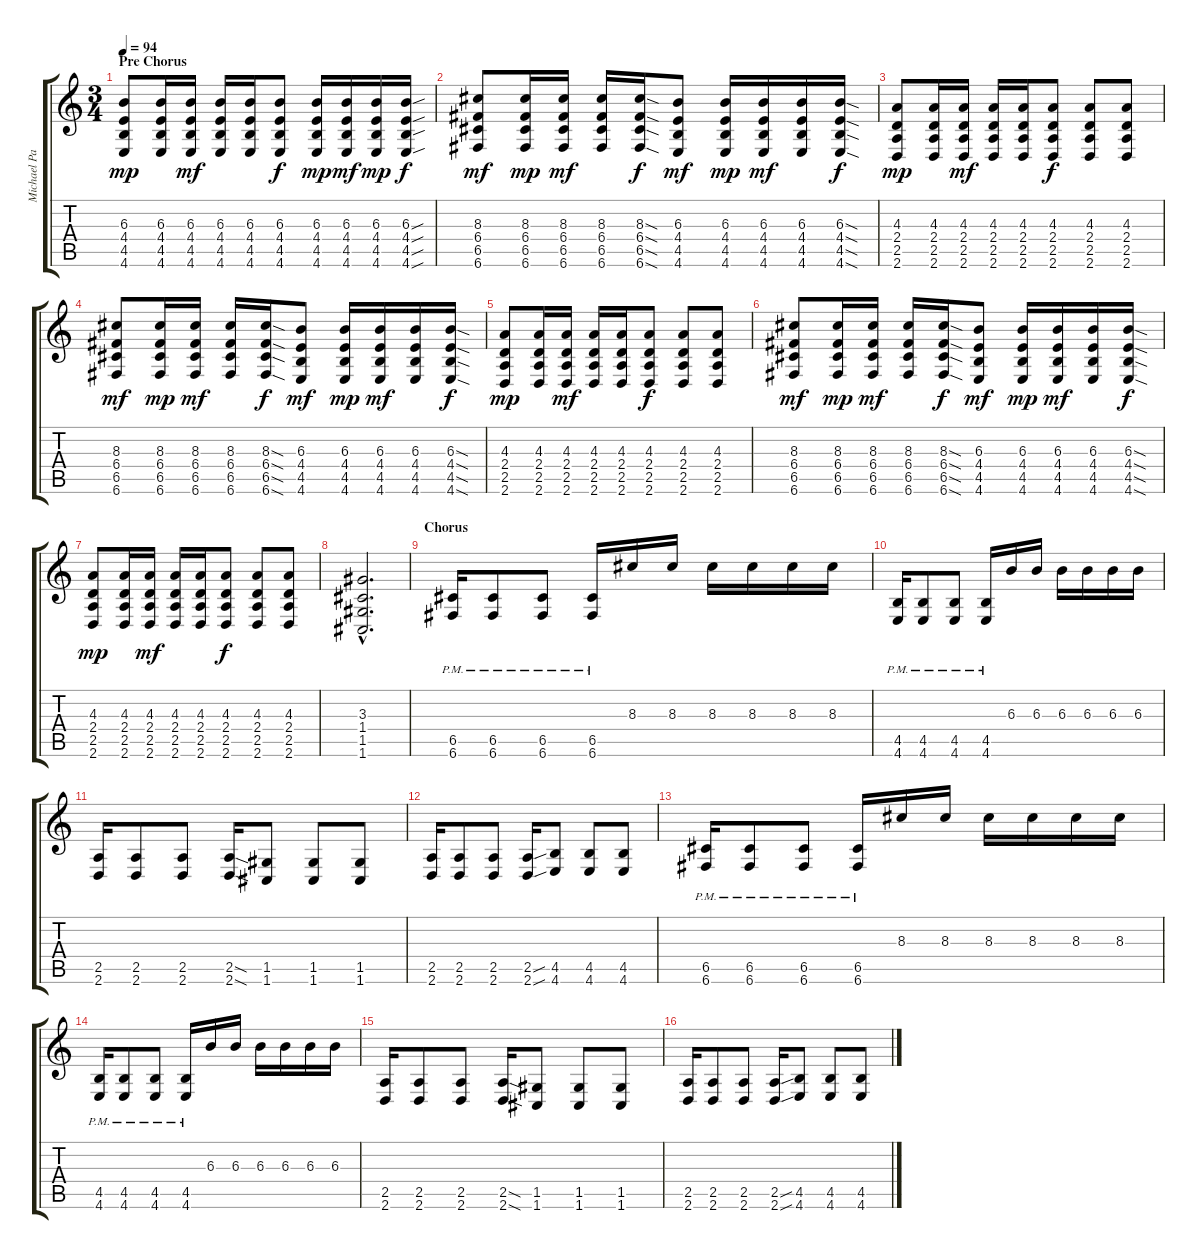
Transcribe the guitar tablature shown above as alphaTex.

\track ("Michael Padget" "Michael Pa") {instrument distortionguitar}
\staff {score tabs}
\tuning (D4 A3 F3 C3 G2 C2) {hide}
\ts (3 4)
\section ("" "Pre Chorus")
\tempo 94
\clef g2
\ks c
(6.3 4.4 4.5 4.6).8{dy mp} (6.3 4.4 4.5 4.6).16 (6.3 4.4 4.5 4.6).16{dy mf} (6.3 4.4 4.5 4.6).16 (6.3 4.4 4.5 4.6).16 (6.3 4.4 4.5 4.6).8{dy f} (6.3 4.4 4.5 4.6).16{dy mp} (6.3 4.4 4.5 4.6).16{dy mf} (6.3 4.4 4.5 4.6).16{dy mp} (6.3{sou} 4.4{sou} 4.5{sou} 4.6{sou}).16{dy f} |
(8.3 6.4 6.5 6.6).8{dy mf} (8.3 6.4 6.5 6.6).16{dy mp} (8.3 6.4 6.5 6.6).16{dy mf} (8.3 6.4 6.5 6.6).16 (8.3{sod} 6.4{sod} 6.5{sod} 6.6{sod}).16{dy f} (6.3 4.4 4.5 4.6).8{dy mf} (6.3 4.4 4.5 4.6).16{dy mp} (6.3 4.4 4.5 4.6).16{dy mf} (6.3 4.4 4.5 4.6).16 (6.3{sod} 4.4{sod} 4.5{sod} 4.6{sod}).16{dy f} |
(4.3 2.4 2.5 2.6).8{dy mp} (4.3 2.4 2.5 2.6).16 (4.3 2.4 2.5 2.6).16{dy mf} (4.3 2.4 2.5 2.6).16 (4.3 2.4 2.5 2.6).16 (4.3 2.4 2.5 2.6).8{dy f} (4.3 2.4 2.5 2.6).8 (4.3 2.4 2.5 2.6).8 |
(8.3 6.4 6.5 6.6).8{dy mf} (8.3 6.4 6.5 6.6).16{dy mp} (8.3 6.4 6.5 6.6).16{dy mf} (8.3 6.4 6.5 6.6).16 (8.3{sod} 6.4{sod} 6.5{sod} 6.6{sod}).16{dy f} (6.3 4.4 4.5 4.6).8{dy mf} (6.3 4.4 4.5 4.6).16{dy mp} (6.3 4.4 4.5 4.6).16{dy mf} (6.3 4.4 4.5 4.6).16 (6.3{sod} 4.4{sod} 4.5{sod} 4.6{sod}).16{dy f} |
(4.3 2.4 2.5 2.6).8{dy mp} (4.3 2.4 2.5 2.6).16 (4.3 2.4 2.5 2.6).16{dy mf} (4.3 2.4 2.5 2.6).16 (4.3 2.4 2.5 2.6).16 (4.3 2.4 2.5 2.6).8{dy f} (4.3 2.4 2.5 2.6).8 (4.3 2.4 2.5 2.6).8 |
(8.3 6.4 6.5 6.6).8{dy mf} (8.3 6.4 6.5 6.6).16{dy mp} (8.3 6.4 6.5 6.6).16{dy mf} (8.3 6.4 6.5 6.6).16 (8.3{sod} 6.4{sod} 6.5{sod} 6.6{sod}).16{dy f} (6.3 4.4 4.5 4.6).8{dy mf} (6.3 4.4 4.5 4.6).16{dy mp} (6.3 4.4 4.5 4.6).16{dy mf} (6.3 4.4 4.5 4.6).16 (6.3{sod} 4.4{sod} 4.5{sod} 4.6{sod}).16{dy f} |
(4.3 2.4 2.5 2.6).8{dy mp} (4.3 2.4 2.5 2.6).16 (4.3 2.4 2.5 2.6).16{dy mf} (4.3 2.4 2.5 2.6).16 (4.3 2.4 2.5 2.6).16 (4.3 2.4 2.5 2.6).8{dy f} (4.3 2.4 2.5 2.6).8 (4.3 2.4 2.5 2.6).8 |
(3.3{hac} 1.4{hac} 1.5{hac} 1.6{hac}).2{d} |
\section ("" "Chorus")
(6.5{pm} 6.6{pm}).16{balance 2 instrument distortionguitar} (6.5{pm} 6.6{pm}).8 (6.5{pm} 6.6{pm}).8 (6.5{pm} 6.6{pm}).16 8.3.16 8.3.16 8.3.16 8.3.16 8.3.16 8.3.16 |
(4.5{pm} 4.6{pm}).16 (4.5{pm} 4.6{pm}).8 (4.5{pm} 4.6{pm}).8 (4.5{pm} 4.6{pm}).16 6.3.16 6.3.16 6.3.16 6.3.16 6.3.16 6.3.16 |
(2.5 2.6).16 (2.5 2.6).8 (2.5 2.6).8 (2.5{sod} 2.6{sod}).16 (1.5 1.6).8 (1.5 1.6).8 (1.5 1.6).8 |
(2.5 2.6).16 (2.5 2.6).8 (2.5 2.6).8 (2.5{sou} 2.6{sou}).16 (4.5 4.6).8 (4.5 4.6).8 (4.5 4.6).8 |
(6.5{pm} 6.6{pm}).16 (6.5{pm} 6.6{pm}).8 (6.5{pm} 6.6{pm}).8 (6.5{pm} 6.6{pm}).16 8.3.16 8.3.16 8.3.16 8.3.16 8.3.16 8.3.16 |
(4.5{pm} 4.6{pm}).16 (4.5{pm} 4.6{pm}).8 (4.5{pm} 4.6{pm}).8 (4.5{pm} 4.6{pm}).16 6.3.16 6.3.16 6.3.16 6.3.16 6.3.16 6.3.16 |
(2.5 2.6).16 (2.5 2.6).8 (2.5 2.6).8 (2.5{sod} 2.6{sod}).16 (1.5 1.6).8 (1.5 1.6).8 (1.5 1.6).8 |
(2.5 2.6).16 (2.5 2.6).8 (2.5 2.6).8 (2.5{sou} 2.6{sou}).16 (4.5 4.6).8 (4.5 4.6).8 (4.5 4.6).8
